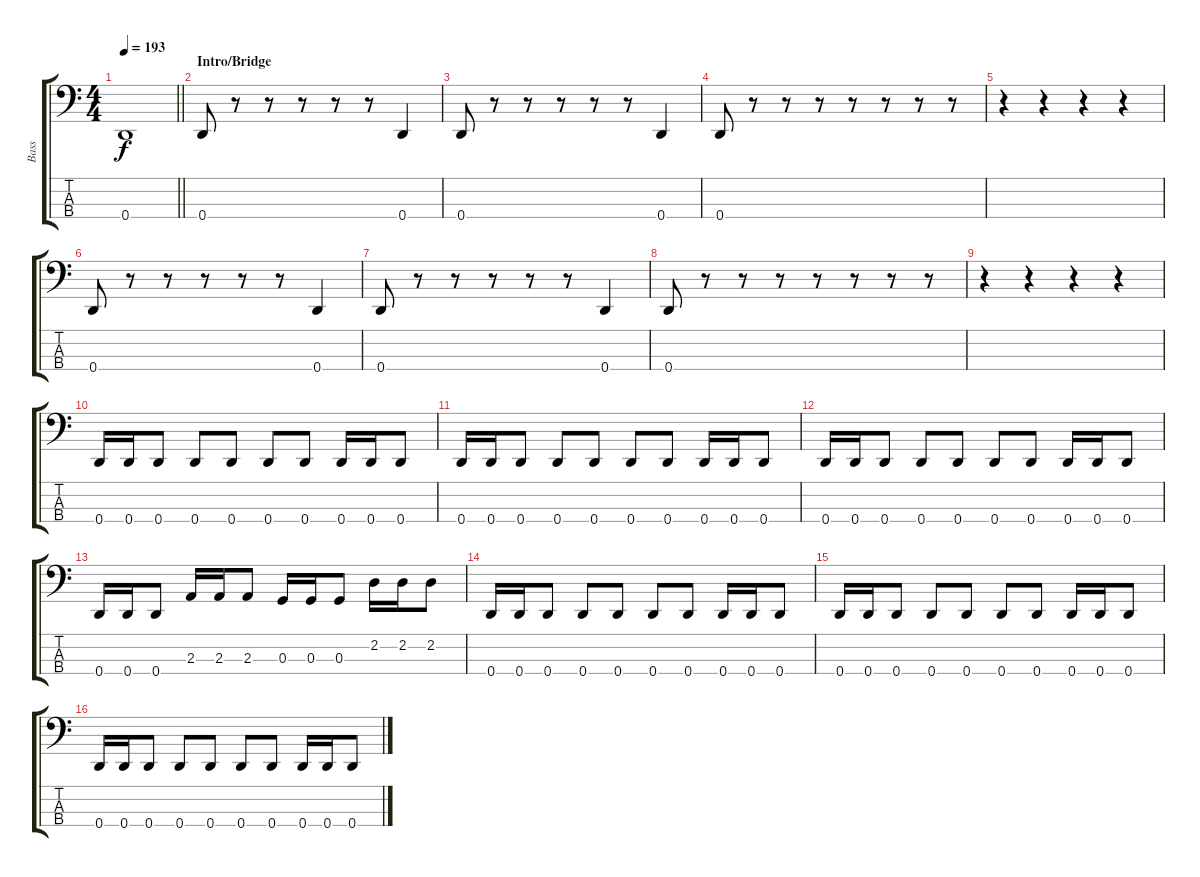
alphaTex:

\track ("Bass" "Bass") {instrument electricbassfinger}
\staff {score tabs}
\tuning (F2 C2 G1 D1) {hide}
\ts (4 4)
\tempo 193
\clef f4
\barLineRight lightlight
\ks c
0.4{t}.1{dy f} |
\section ("" "Intro/Bridge")
0.4.8 r.8 r.8 r.8 r.8 r.8 0.4.4 |
0.4.8 r.8 r.8 r.8 r.8 r.8 0.4.4 |
0.4.8 r.8 r.8 r.8 r.8 r.8 r.8 r.8 |
r.4 r.4 r.4 r.4 |
0.4.8 r.8 r.8 r.8 r.8 r.8 0.4.4 |
0.4.8 r.8 r.8 r.8 r.8 r.8 0.4.4 |
0.4.8 r.8 r.8 r.8 r.8 r.8 r.8 r.8 |
r.4 r.4 r.4 r.4 |
0.4.16 0.4.16 0.4.8 0.4.8 0.4.8 0.4.8 0.4.8 0.4.16 0.4.16 0.4.8 |
0.4.16 0.4.16 0.4.8 0.4.8 0.4.8 0.4.8 0.4.8 0.4.16 0.4.16 0.4.8 |
0.4.16 0.4.16 0.4.8 0.4.8 0.4.8 0.4.8 0.4.8 0.4.16 0.4.16 0.4.8 |
0.4.16 0.4.16 0.4.8 2.3.16 2.3.16 2.3.8 0.3.16 0.3.16 0.3.8 2.2.16 2.2.16 2.2.8 |
0.4.16 0.4.16 0.4.8 0.4.8 0.4.8 0.4.8 0.4.8 0.4.16 0.4.16 0.4.8 |
0.4.16 0.4.16 0.4.8 0.4.8 0.4.8 0.4.8 0.4.8 0.4.16 0.4.16 0.4.8 |
0.4.16 0.4.16 0.4.8 0.4.8 0.4.8 0.4.8 0.4.8 0.4.16 0.4.16 0.4.8
